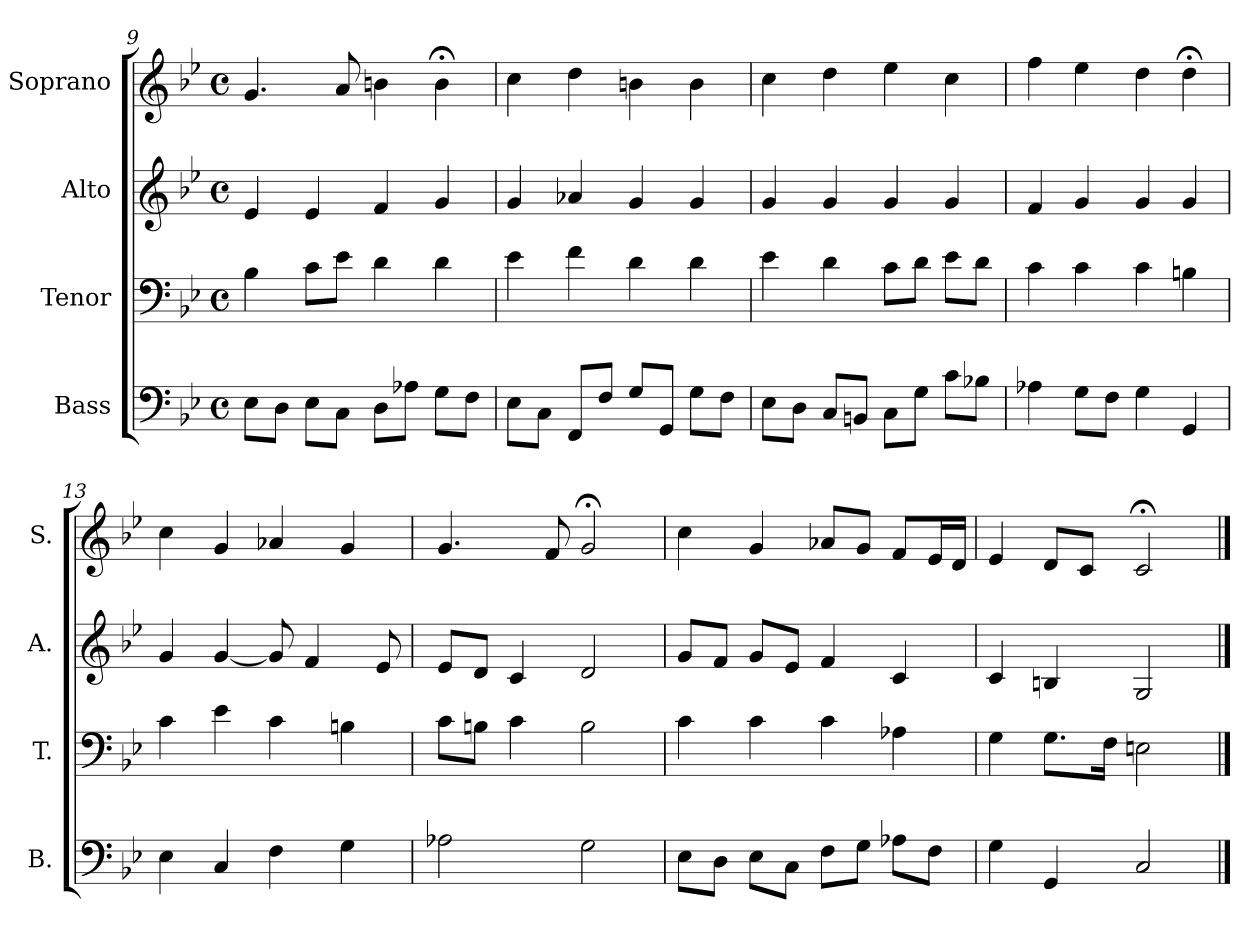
**kern	**kern	**kern	**kern
*part4	*part3	*part2	*part1
*staff4	*staff3	*staff2	*staff1
*I"Bass	*I"Tenor	*I"Alto	*I"Soprano
*I'B.	*I'T.	*I'A.	*I'S.
!!LO:LB:g=z
*clefF4	*clefF4	*clefG2	*clefG2
*k[b-e-]	*k[b-e-]	*k[b-e-]	*k[b-e-]
*g:	*g:	*g:	*g:
*M4/4	*M4/4	*M4/4	*M4/4
*met(c)	*met(c)	*met(c)	*met(c)
=9	=9	=9	=9
8E-\L	4B-\	4e-/	4.g/
8D\J	.	.	.
8E-\L	8c\L	4e-/	.
8C\J	8e-\J	.	8a/
8D\L	4d\	4f/	4bn\
8A-X\J	.	.	.
8G\L	4d\	4g/	4b;<\
8F\J	.	.	.
=10	=10	=10	=10
8E-\L	4e-\	4g/	4cc\
8C\J	.	.	.
8FF/L	4f\	4a-X/	4dd\
8F/J	.	.	.
8G/L	4d\	4g/	4bn\
8GG/J	.	.	.
8G\L	4d\	4g/	4b\
8F\J	.	.	.
=11	=11	=11	=11
8E-\L	4e-\	4g/	4cc\
8D\J	.	.	.
8C/L	4d\	4g/	4dd\
8BBn/J	.	.	.
8C\L	8c\L	4g/	4ee-\
8G\J	8d\J	.	.
8c\L	8e-\L	4g/	4cc\
8B-X\J	8d\J	.	.
=12	=12	=12	=12
4A-X\	4c\	4f/	4ff\
8G\L	4c\	4g/	4ee-\
8F\J	.	.	.
4G\	4c\	4g/	4dd\
4GG/	4Bn\	4g/	4dd;<\
!!LO:PB:g=z
=13	=13	=13	=13
4E-\	4c\	4g/	4cc\
4C/	4e-\	[4g/	4g/
4F\	4c\	8g/]	4a-X/
.	.	4f/	.
4G\	4Bn\	.	4g/
.	.	8e-/	.
=14	=14	=14	=14
2A-X\	8c\L	8e-/L	4.g/
.	8Bn\J	8d/J	.
.	4c\	4c/	.
.	.	.	8f/
2G\	2B\	2d/	2g;</
=15	=15	=15	=15
8E-\L	4c\	8g/L	4cc\
8D\J	.	8f/J	.
8E-\L	4c\	8g/L	4g/
8C\J	.	8e-/J	.
8F\L	4c\	4f/	8a-X/L
8G\J	.	.	8g/J
8A-X\L	4A-X\	4c/	8f/L
8F\J	.	.	16e-/L
.	.	.	16d/JJ
=16	=16	=16	=16
4G\	4G\	4c/	4e-/
4GG/	8.G\L	4Bn/	8d/L
.	.	.	8c/J
.	16F\Jk	.	.
2C/	2En\	2G/	2c;</
==	==	==	==
*-	*-	*-	*-
